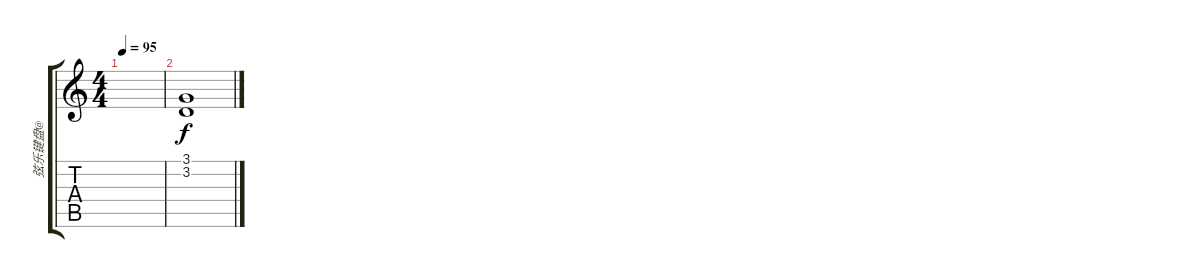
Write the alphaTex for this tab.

\track ("弦乐键盘@" "弦乐键盘@") {instrument synthstrings2}
\staff {score tabs}
\tuning (E4 B3 G3 D3 A2 E2) {hide}
\ts (4 4)
\tempo 95
\clef g2
\ks c
|
(3.1 3.2).1
